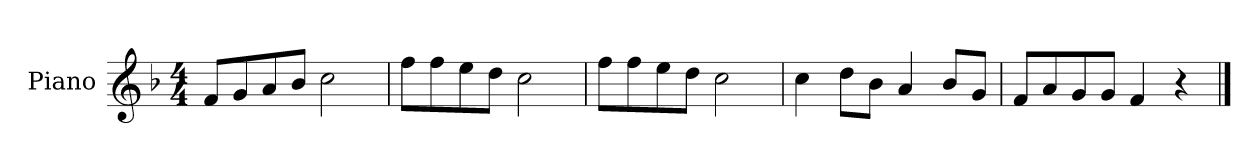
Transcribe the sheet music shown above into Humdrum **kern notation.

**kern
*part1
*staff1
*I"Piano
*I'P-no
*clefG2
*k[b-]
*M4/4
*MM90
=1
8f/L
8g/
8a/
8b-/J
2cc\
=2
8ff\L
8ff\
8ee\
8dd\J
2cc\
=3
8ff\L
8ff\
8ee\
8dd\J
2cc\
=4
4cc\
8dd\L
8b-\J
4a/
8b-/L
8g/J
=5
8f/L
8a/
8g/
8g/J
4f/
4r
==
*-
